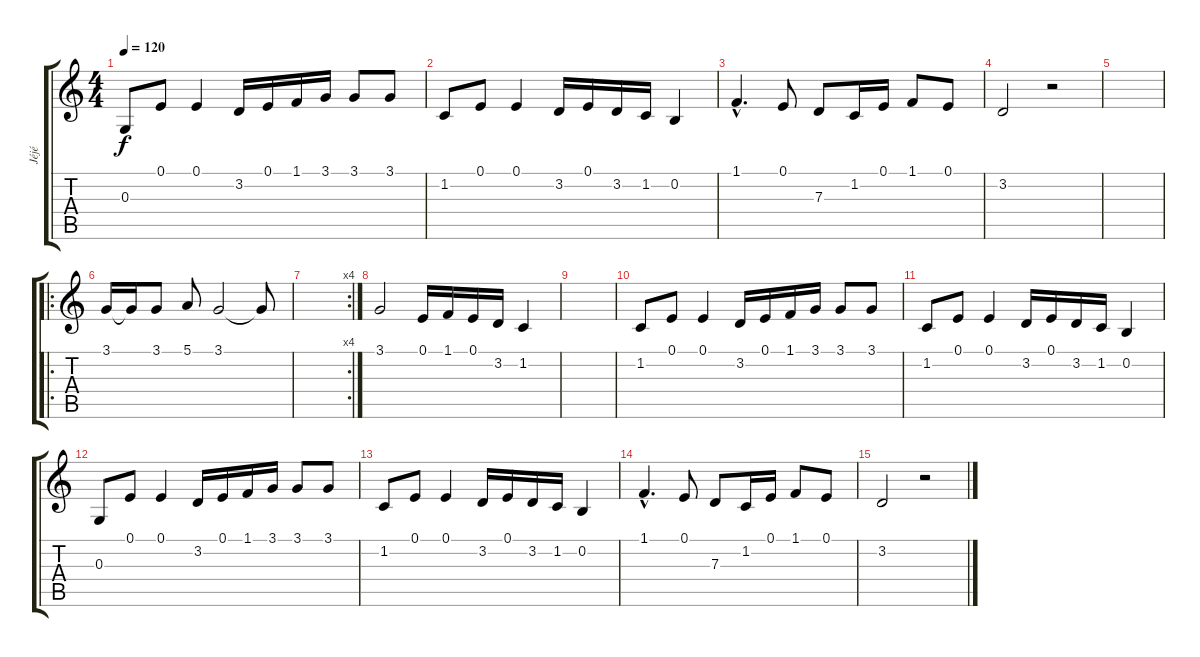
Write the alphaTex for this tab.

\track ("Jéjé" "Jéjé") {instrument choiraahs}
\staff {score tabs}
\tuning (E4 B3 G3 D3 A2 E2) {hide}
\ts (4 4)
\tempo 120
\clef g2
\ks c
0.3.8{dy f} 0.1.8 0.1.4 3.2.16 0.1.16 1.1.16 3.1.16 3.1.8 3.1.8 |
1.2.8 0.1.8 0.1.4 3.2.16 0.1.16 3.2.16 1.2.16 0.2.4 |
1.1{hac}.4{d} 0.1.8 7.3.8 1.2.16 0.1.16 1.1.8 0.1.8 |
3.2.2 r.2 |
|
\ro
3.1.16 3.1{t}.16 3.1.8 5.1.8 3.1.2 3.1{t}.8 |
\rc 4
|
3.1.2 0.1.16 1.1.16 0.1.16 3.2.16 1.2.4 |
|
1.2.8 0.1.8 0.1.4 3.2.16 0.1.16 1.1.16 3.1.16 3.1.8 3.1.8 |
1.2.8 0.1.8 0.1.4 3.2.16 0.1.16 3.2.16 1.2.16 0.2.4 |
0.3.8 0.1.8 0.1.4 3.2.16 0.1.16 1.1.16 3.1.16 3.1.8 3.1.8 |
1.2.8 0.1.8 0.1.4 3.2.16 0.1.16 3.2.16 1.2.16 0.2.4 |
1.1{hac}.4{d} 0.1.8 7.3.8 1.2.16 0.1.16 1.1.8 0.1.8 |
3.2.2 r.2
